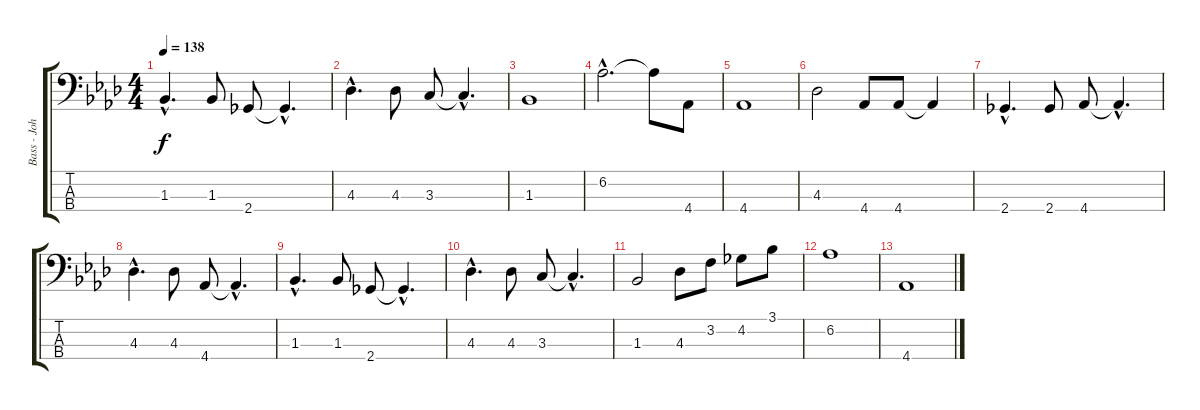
\track ("Bass - John Wetton" "Bass - Joh") {instrument electricbasspick}
\staff {score tabs}
\tuning (G2 D2 A1 E1) {hide}
\ts (4 4)
\tempo 138
\clef f4
\ks ab
1.3{hac}.4{d dy f} 1.3.8 2.4.8 2.4{hac t}.4{d} |
4.3{hac}.4{d} 4.3.8 3.3.8 3.3{hac t}.4{d} |
1.3.1 |
6.2{hac}.2{d} 6.2{t}.8 4.4.8 |
4.4.1 |
4.3.2{volume 10} 4.4.8 4.4.8 4.4{t}.4 |
2.4{hac}.4{d} 2.4.8 4.4.8 4.4{hac t}.4{d} |
4.3{hac}.4{d volume 8} 4.3.8 4.4.8 4.4{hac t}.4{d} |
1.3{hac}.4{d volume 7} 1.3.8 2.4.8 2.4{hac t}.4{d} |
4.3{hac}.4{d volume 5} 4.3.8 3.3.8 3.3{hac t}.4{d} |
1.3.2{volume 3} 4.3.8 3.2.8 4.2.8 3.1.8 |
6.2.1 |
4.4.1
